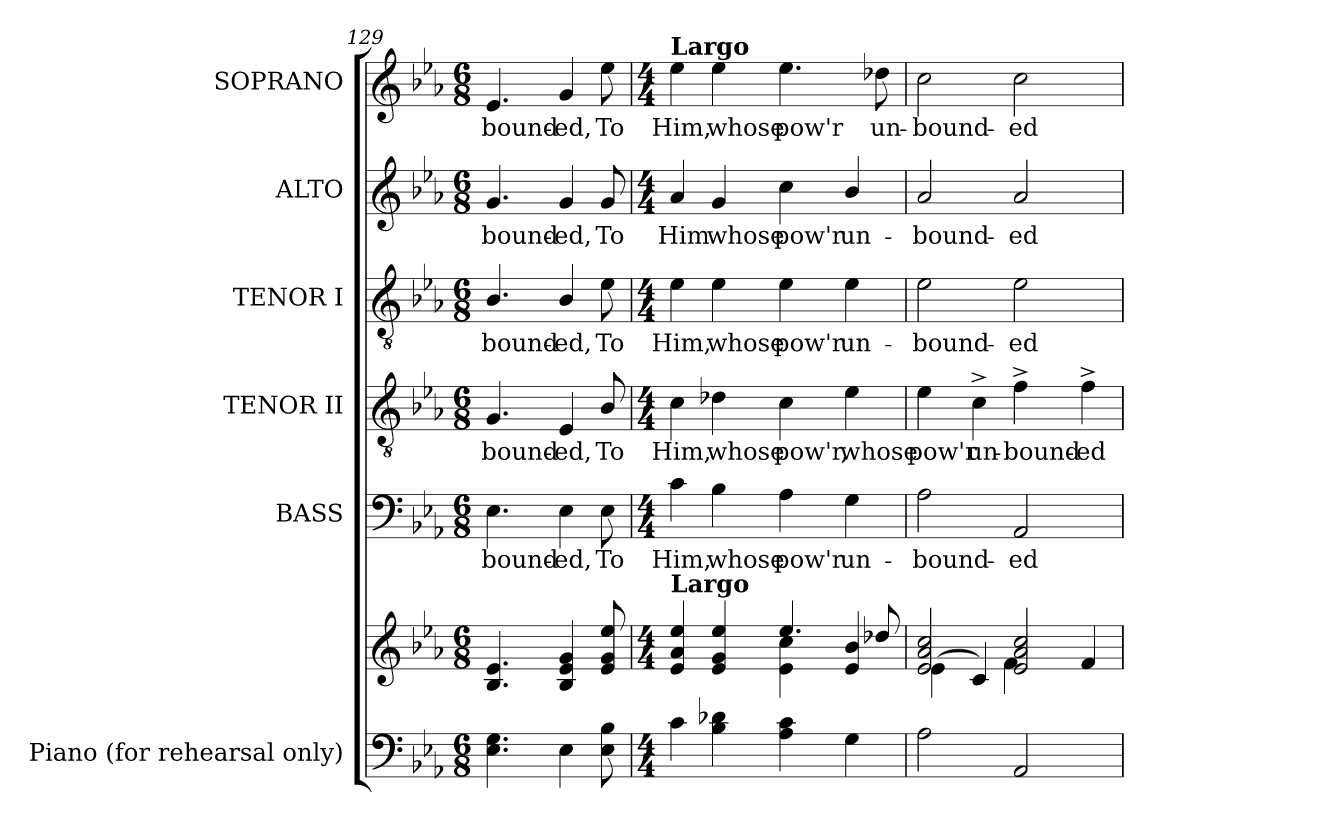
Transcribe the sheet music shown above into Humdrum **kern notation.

**kern	**kern	**kern	**text	**kern	**text	**kern	**text	**kern	**text	**kern	**text
*part6	*part6	*part5	*part5	*part4	*part4	*part3	*part3	*part2	*part2	*part1	*part1
*staff7	*staff6	*staff5	*staff5	*staff4	*staff4	*staff3	*staff3	*staff2	*staff2	*staff1	*staff1
*I"Piano (for rehearsal only)	*	*I"BASS	*	*I"TENOR II	*	*I"TENOR I	*	*I"ALTO	*	*I"SOPRANO	*
*I'Pno.	*	*I'B.	*	*I'T.	*	*I'T.	*	*I'A.	*	*I'S.	*
*clefF4	*clefG2	*clefF4	*	*clefGv2	*	*clefGv2	*	*clefG2	*	*clefG2	*
*	*	*	*	*ITrd7c12	*	*ITrd7c12	*	*	*	*	*
*k[b-e-a-]	*k[b-e-a-]	*k[b-e-a-]	*	*k[b-e-a-]	*	*k[b-e-a-]	*	*k[b-e-a-]	*	*k[b-e-a-]	*
*E-:	*E-:	*E-:	*	*E-:	*	*E-:	*	*E-:	*	*E-:	*
*M6/8	*M6/8	*M6/8	*	*M6/8	*	*M6/8	*	*M6/8	*	*M6/8	*
=129	=129	=129	=129	=129	=129	=129	=129	=129	=129	=129	=129
!	!	!	!LO:LY:b:color=#000000	!	!	!	!	!	!	!	!
!	!	!	!	!	!LO:LY:b:color=#000000	!	!	!	!	!	!
!	!	!	!	!	!	!	!LO:LY:b:color=#000000	!	!	!	!
!	!	!	!	!	!	!	!	!	!LO:LY:b:color=#000000	!	!
!	!	!	!	!	!	!	!	!	!	!	!LO:LY:b:color=#000000
4.E-i\ 4.Gi	4.B-i/ 4.e-i	4.E-i\	-bound-	4.GGi/	-bound-	4.BB-i/	-bound-	4.gi/	-bound-	4.e-i/	-bound-
!	!	!	!LO:LY:b:color=#000000	!	!	!	!	!	!	!	!
!	!	!	!	!	!LO:LY:b:color=#000000	!	!	!	!	!	!
!	!	!	!	!	!	!	!LO:LY:b:color=#000000	!	!	!	!
!	!	!	!	!	!	!	!	!	!LO:LY:b:color=#000000	!	!
!	!	!	!	!	!	!	!	!	!	!	!LO:LY:b:color=#000000
4E-i\	4B-i/ 4e-i 4gi	4E-i\	-ed,	4EE-i/	-ed,	4BB-i/	-ed,	4gi/	-ed,	4gi/	-ed,
!	!	!	!LO:LY:b:color=#000000	!	!	!	!	!	!	!	!
!	!	!	!	!	!LO:LY:b:color=#000000	!	!	!	!	!	!
!	!	!	!	!	!	!	!LO:LY:b:color=#000000	!	!	!	!
!	!	!	!	!	!	!	!	!	!LO:LY:b:color=#000000	!	!
!	!	!	!	!	!	!	!	!	!	!	!LO:LY:b:color=#000000
8E-i\ 8B-i	8e-i/ 8gi 8ee-i	8E-i\	To	8BB-i/	To	8E-i\	To	8gi/	To	8ee-i\	To
!!LO:LB:g=z
=130	=130	=130	=130	=130	=130	=130	=130	=130	=130	=130	=130
*M4/4	*M4/4	*M4/4	*	*M4/4	*	*M4/4	*	*M4/4	*	*M4/4	*
*	*^	*	*	*	*	*	*	*	*	*	*
!	!	!	!	!LO:LY:b:color=#000000	!	!	!	!	!	!	!	!
!	!	!	!	!	!	!LO:LY:b:color=#000000	!	!	!	!	!	!
!	!	!	!	!	!	!	!	!LO:LY:b:color=#000000	!	!	!	!
!	!	!	!	!	!	!	!	!	!	!LO:LY:b:color=#000000	!	!
*	*v	*v	*	*	*	*	*	*	*	*	*	*
*	*MM50	*	*	*	*	*	*	*	*	*MM50	*
*	*^	*	*	*	*	*	*	*	*	*	*
!	!	!	!	!	!	!	!	!	!	!	!LO:TX:a:B:t=Largo	!
!	!LO:TX:a:B:t=Largo	!	!	!	!	!	!	!	!	!	!	!
!	!	!	!	!	!	!	!	!	!	!	!	!LO:LY:b:color=#000000
4ci\	4e-i/ 4a-i 4ee-i	2ryy	4ci\	Him,	4Ci\	Him,	4E-i\	Him,	4a-i/	Him	4ee-i\	Him,
!	!	!	!	!LO:LY:b:color=#000000	!	!	!	!	!	!	!	!
!	!	!	!	!	!	!LO:LY:b:color=#000000	!	!	!	!	!	!
!	!	!	!	!	!	!	!	!LO:LY:b:color=#000000	!	!	!	!
!	!	!	!	!	!	!	!	!	!	!LO:LY:b:color=#000000	!	!
!	!	!	!	!	!	!	!	!	!	!	!	!LO:LY:b:color=#000000
4B-i\ 4d-Xi	4e-i/ 4gi 4ee-i	.	4B-i\	whose	4D-Xi\	whose	4E-i\	whose	4gi/	whose	4ee-i\	whose
!	!	!	!	!LO:LY:b:color=#000000	!	!	!	!	!	!	!	!
!	!	!	!	!	!	!LO:LY:b:color=#000000	!	!	!	!	!	!
!	!	!	!	!	!	!	!	!LO:LY:b:color=#000000	!	!	!	!
!	!	!	!	!	!	!	!	!	!	!LO:LY:b:color=#000000	!	!
!	!	!	!	!	!	!	!	!	!	!	!	!LO:LY:b:color=#000000
4A-i\ 4ci	4.ee-i/	4e-i\ 4cci	4A-i\	pow'r	4Ci\	pow'r,	4E-i\	pow'r	4cci\	pow'r	4.ee-i\	pow'r
!	!	!	!	!LO:LY:b:color=#000000	!	!	!	!	!	!	!	!
!	!	!	!	!	!	!LO:LY:b:color=#000000	!	!	!	!	!	!
!	!	!	!	!	!	!	!	!LO:LY:b:color=#000000	!	!	!	!
!	!	!	!	!	!	!	!	!	!	!LO:LY:b:color=#000000	!	!
4Gi\	.	4e-i/ 4b-i	4Gi\	un-	4E-i\	whose	4E-i\	un-	4b-i/	un-	.	.
!	!	!	!	!	!	!	!	!	!	!	!	!LO:LY:b:color=#000000
.	8dd-Xi/	.	.	.	.	.	.	.	.	.	8dd-Xi\	un-
=131	=131	=131	=131	=131	=131	=131	=131	=131	=131	=131	=131	=131
!	!	!	!	!LO:LY:b:color=#000000	!	!	!	!	!	!	!	!
!	!	!	!	!	!	!LO:LY:b:color=#000000	!	!	!	!	!	!
!	!	!	!	!	!	!	!	!LO:LY:b:color=#000000	!	!	!	!
!	!	!	!	!	!	!	!	!	!	!LO:LY:b:color=#000000	!	!
!	!	!	!	!	!	!	!	!	!	!	!	!LO:LY:b:color=#000000
2A-i\	2e-i/ 2a-i 2cci	(4e-i\	2A-i\	-bound-	4E-i\	pow'r	2E-i\	-bound-	2a-i/	-bound-	2cci\	-bound-
!	!	!	!	!	!	!LO:LY:b:color=#000000	!	!	!	!	!	!
.	.	4ci/)	.	.	4C^i\	un-	.	.	.	.	.	.
!	!	!	!	!LO:LY:b:color=#000000	!	!	!	!	!	!	!	!
!	!	!	!	!	!	!LO:LY:b:color=#000000	!	!	!	!	!	!
!	!	!	!	!	!	!	!	!LO:LY:b:color=#000000	!	!	!	!
!	!	!	!	!	!	!	!	!	!	!LO:LY:b:color=#000000	!	!
!	!	!	!	!	!	!	!	!	!	!	!	!LO:LY:b:color=#000000
2AA-i/	2e-i/ 2a-i 2cci	4fi\	2AA-i/	-ed	4F^i\	-bound-	2E-i\	-ed	2a-i/	-ed	2cci\	-ed
!	!	!	!	!	!	!LO:LY:b:color=#000000	!	!	!	!	!	!
.	.	4fi/	.	.	4F^i\	-ed	.	.	.	.	.	.
*	*v	*v	*	*	*	*	*	*	*	*	*	*
=	=	=	=	=	=	=	=	=	=	=	=
*-	*-	*-	*-	*-	*-	*-	*-	*-	*-	*-	*-
